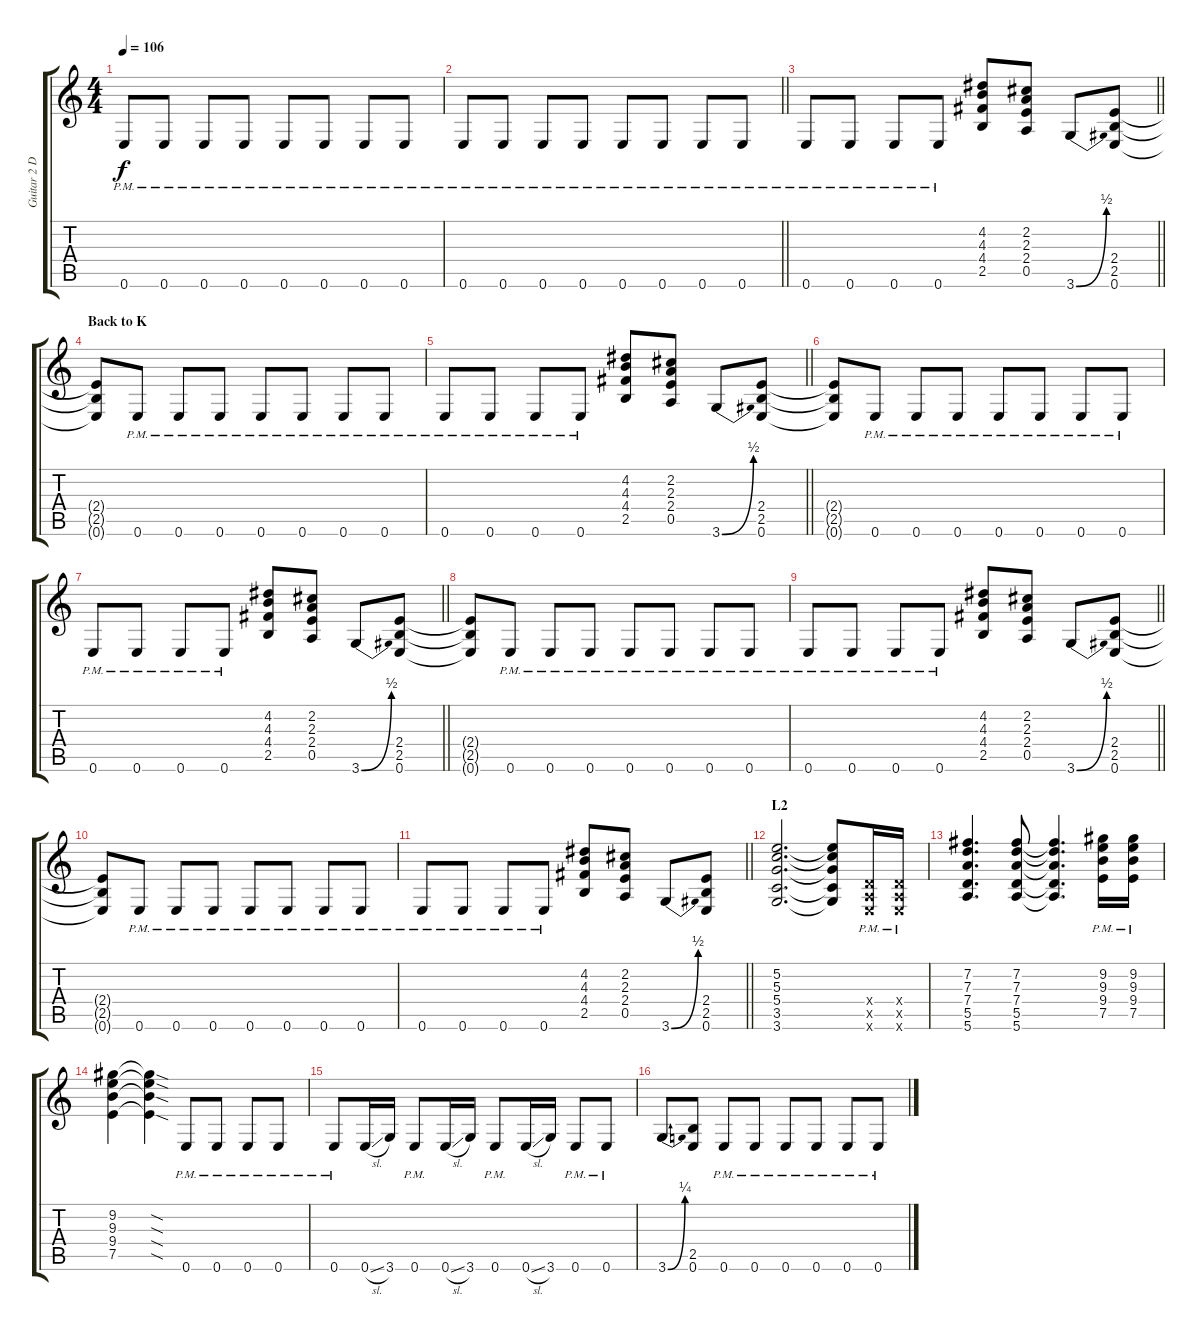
\track ("Guitar 2 DISTORTION" "Guitar 2 D") {instrument distortionguitar}
\staff {score tabs}
\tuning (E4 B3 G3 D3 A2 E2) {hide}
\ts (4 4)
\tempo 106
\clef g2
\ks c
0.6{pm}.8{dy f} 0.6{pm}.8 0.6{pm}.8 0.6{pm}.8 0.6{pm}.8 0.6{pm}.8 0.6{pm}.8 0.6{pm}.8 |
\barLineRight lightlight
0.6{pm}.8 0.6{pm}.8 0.6{pm}.8 0.6{pm}.8 0.6{pm}.8 0.6{pm}.8 0.6{pm}.8 0.6{pm}.8 |
\barLineRight lightlight
0.6{pm}.8 0.6{pm}.8 0.6{pm}.8 0.6{pm}.8 (4.2 4.3 4.4 2.5).8 (2.2 2.3 2.4 0.5).8 3.6{be (bend 0 0 60 2)}.8 (2.4 2.5 0.6).8 |
\section ("" "Back to K")
(2.4{t} 2.5{t} 0.6{t}).8 0.6{pm}.8 0.6{pm}.8 0.6{pm}.8 0.6{pm}.8 0.6{pm}.8 0.6{pm}.8 0.6{pm}.8 |
\barLineRight lightlight
0.6{pm}.8 0.6{pm}.8 0.6{pm}.8 0.6{pm}.8 (4.2 4.3 4.4 2.5).8 (2.2 2.3 2.4 0.5).8 3.6{be (bend 0 0 60 2)}.8 (2.4 2.5 0.6).8 |
(2.4{t} 2.5{t} 0.6{t}).8 0.6{pm}.8 0.6{pm}.8 0.6{pm}.8 0.6{pm}.8 0.6{pm}.8 0.6{pm}.8 0.6{pm}.8 |
\barLineRight lightlight
0.6{pm}.8 0.6{pm}.8 0.6{pm}.8 0.6{pm}.8 (4.2 4.3 4.4 2.5).8 (2.2 2.3 2.4 0.5).8 3.6{be (bend 0 0 60 2)}.8 (2.4 2.5 0.6).8 |
(2.4{t} 2.5{t} 0.6{t}).8 0.6{pm}.8 0.6{pm}.8 0.6{pm}.8 0.6{pm}.8 0.6{pm}.8 0.6{pm}.8 0.6{pm}.8 |
\barLineRight lightlight
0.6{pm}.8 0.6{pm}.8 0.6{pm}.8 0.6{pm}.8 (4.2 4.3 4.4 2.5).8 (2.2 2.3 2.4 0.5).8 3.6{be (bend 0 0 60 2)}.8 (2.4 2.5 0.6).8 |
(2.4{t} 2.5{t} 0.6{t}).8 0.6{pm}.8 0.6{pm}.8 0.6{pm}.8 0.6{pm}.8 0.6{pm}.8 0.6{pm}.8 0.6{pm}.8 |
\barLineRight lightlight
0.6{pm}.8 0.6{pm}.8 0.6{pm}.8 0.6{pm}.8 (4.2 4.3 4.4 2.5).8 (2.2 2.3 2.4 0.5).8 3.6{be (bend 0 0 60 2)}.8 (2.4 2.5 0.6).8 |
\section ("" "L2")
(5.2 5.3 5.4 3.5 3.6).2{d} (5.2{t} 5.3{t} 5.4{t} 3.5{t} 3.6{t}).8 (0.4{pm x} 0.5{pm x} 0.6{pm x}).16 (0.4{pm x} 0.5{pm x} 0.6{pm x}).16 |
(7.2 7.3 7.4 5.5 5.6).4{d} (7.2 7.3 7.4 5.5 5.6).8 (7.2{t} 7.3{t} 7.4{t} 5.5{t} 5.6{t}).4{d} (9.2{pm} 9.3{pm} 9.4{pm} 7.5{pm}).16 (9.2{pm} 9.3{pm} 9.4{pm} 7.5{pm}).16 |
(9.2 9.3 9.4 7.5).4 (9.2{sod t} 9.3{sod t} 9.4{sod t} 7.5{sod t}).4 0.6{pm}.8 0.6{pm}.8 0.6{pm}.8 0.6{pm}.8 |
0.6{pm}.8 0.6{sl}.16 3.6.16 0.6{pm}.8 0.6{sl}.16 3.6.16 0.6{pm}.8 0.6{sl}.16 3.6.16 0.6{pm}.8 0.6{pm}.8 |
3.6{be (bend 0 0 60 1)}.8 (2.5 0.6).8 0.6{pm}.8 0.6{pm}.8 0.6{pm}.8 0.6{pm}.8 0.6{pm}.8 0.6{pm}.8
